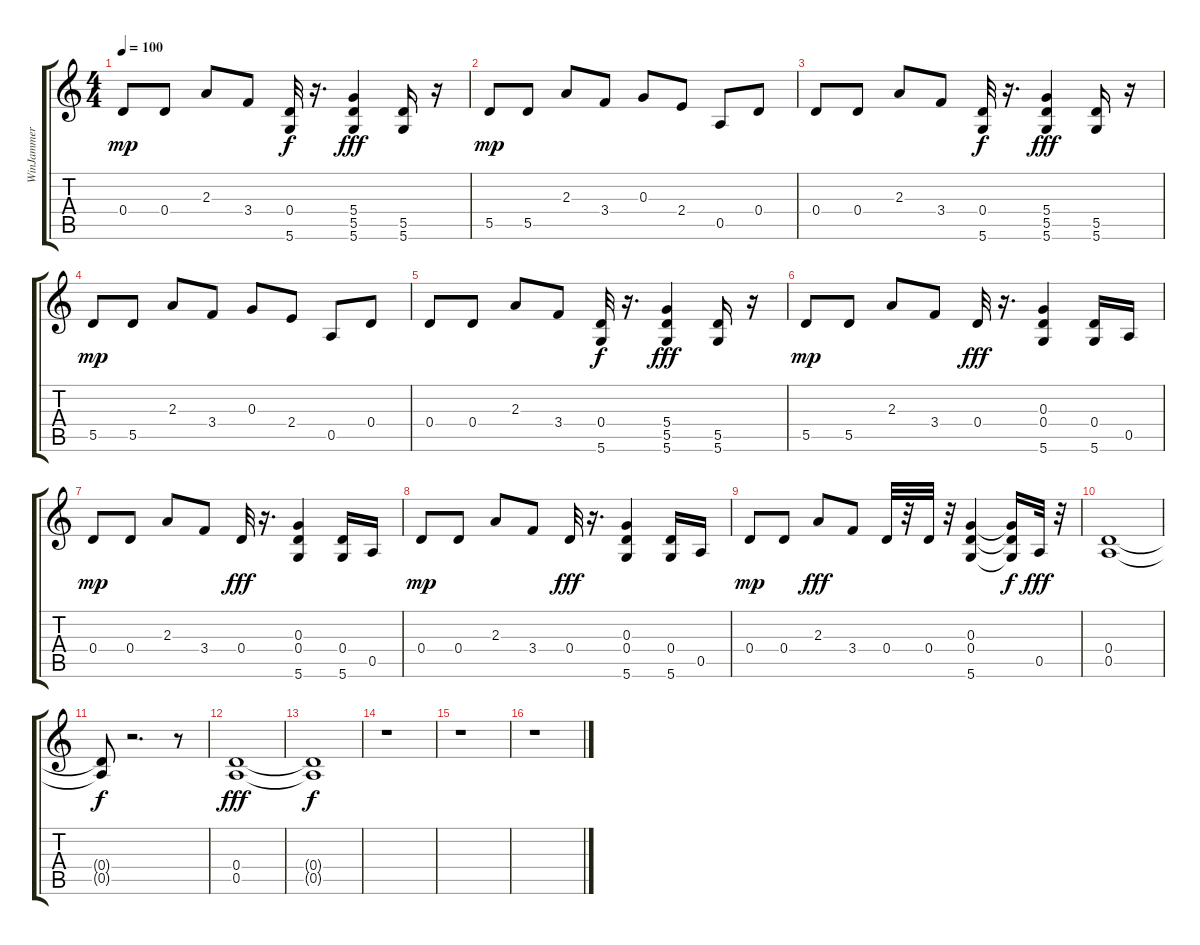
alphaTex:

\track ("WinJammer Demo" "WinJammer ") {instrument distortionguitar}
\staff {score tabs}
\tuning (E4 B3 G3 D3 A2 D2) {hide}
\ts (4 4)
\tempo 100
\clef g2
\ks c
0.4.8{dy mp} 0.4.8 2.3.8 3.4.8 (0.4 5.6).32{dy f} r.16{d} (5.4 5.5 5.6).4{dy fff} (5.5 5.6).16 r.16 |
5.5.8{dy mp} 5.5.8 2.3.8 3.4.8 0.3.8 2.4.8 0.5.8 0.4.8 |
0.4.8 0.4.8 2.3.8 3.4.8 (0.4 5.6).32{dy f} r.16{d} (5.4 5.5 5.6).4{dy fff} (5.5 5.6).16 r.16 |
5.5.8{dy mp} 5.5.8 2.3.8 3.4.8 0.3.8 2.4.8 0.5.8 0.4.8 |
0.4.8 0.4.8 2.3.8 3.4.8 (0.4 5.6).32{dy f} r.16{d} (5.4 5.5 5.6).4{dy fff} (5.5 5.6).16 r.16 |
5.5.8{dy mp} 5.5.8 2.3.8 3.4.8 0.4.32{dy fff} r.16{d} (0.3 0.4 5.6).4 (0.4 5.6).16 0.5.16 |
0.4.8{dy mp} 0.4.8 2.3.8 3.4.8 0.4.32{dy fff} r.16{d} (0.3 0.4 5.6).4 (0.4 5.6).16 0.5.16 |
0.4.8{dy mp} 0.4.8 2.3.8 3.4.8 0.4.32{dy fff} r.16{d} (0.3 0.4 5.6).4 (0.4 5.6).16 0.5.16 |
0.4.8{dy mp} 0.4.8 2.3.8{dy fff} 3.4.8 0.4.32 r.32 0.4.32 r.32 (0.3 0.4 5.6).4 (0.3{t} 0.4{t} 5.6{t}).16{dy f} 0.5.32{dy fff} r.32 |
(0.4 0.5).1 |
(0.4{t} 0.5{t}).8{dy f} r.2{d} r.8 |
(0.4 0.5).1{dy fff} |
(0.4{t} 0.5{t}).1{dy f} |
r.1 |
r.1 |
r.1
